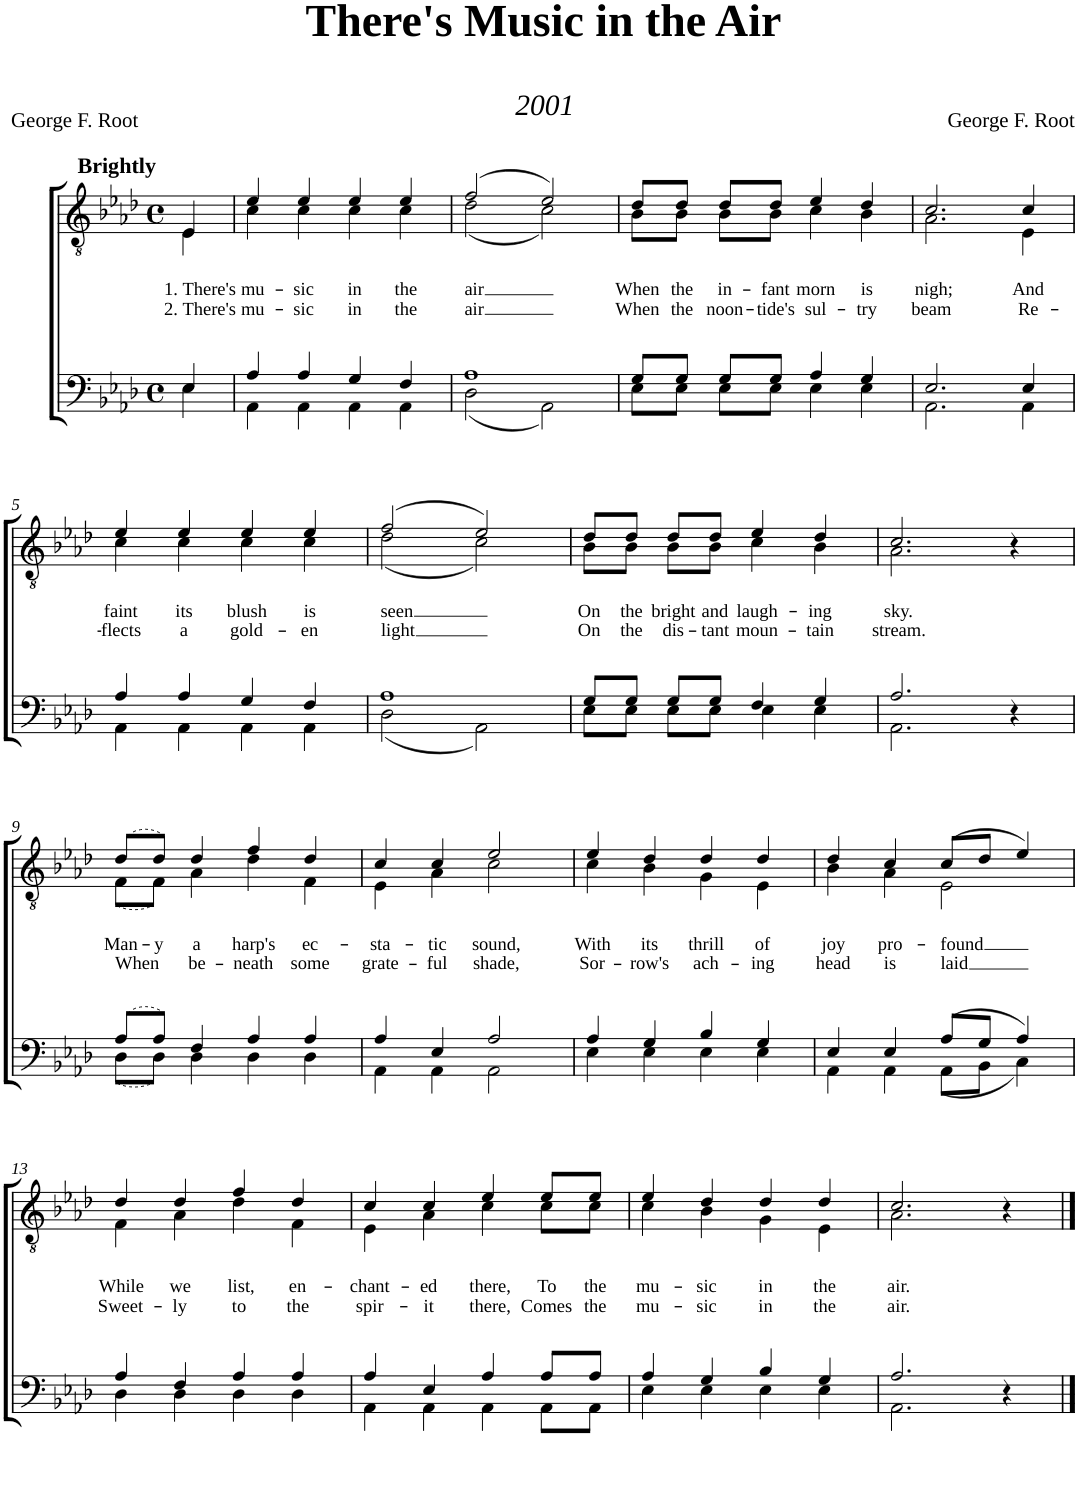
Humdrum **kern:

**kern	**kern	**text	**text
*part2	*part1	*part1	*part1
*staff2	*staff1	*staff1	*staff1
*I"Piano	*I"Piano	*	*
*I'Pno	*I'Pno	*	*
*clefF4	*clefGv2	*	*
*k[b-e-a-d-]	*k[b-e-a-d-]	*	*
*M4/4	*M4/4	*	*
*met(c)	*met(c)	*	*
=	=	=	=
*^	*	*	*
!	!	!LO:TX:a:B:t=Brightly	!	!
!	!	!	!LO:LY:b	!LO:LY:b
*	*	*^	*	*
4E-/	4E-\	4E-/	4E-\	1. There's	2. There's
=1	=1	=1	=1	=1	=1
!	!	!	!	!LO:LY:b	!LO:LY:b
4A-/	4AA-\	4e-/	4c\	mu-	mu-
!	!	!	!	!LO:LY:b	!LO:LY:b
4A-/	4AA-\	4e-/	4c\	-sic	-sic
!	!	!	!	!LO:LY:b	!LO:LY:b
4G/	4AA-\	4e-/	4c\	in	in
!	!	!	!	!LO:LY:b	!LO:LY:b
4F/	4AA-\	4e-/	4c\	the	the
=2	=2	=2	=2	=2	=2
!	!	!	!	!LO:LY:b	!LO:LY:b
1A-	(2D-\	(2f/	(2d-\	air	air
.	2AA-\)	2e-/)	2c\)	.	.
=3	=3	=3	=3	=3	=3
!	!	!	!	!LO:LY:b	!LO:LY:b
8G/L	8E-\L	8d-/L	8B-\L	When	When
!	!	!	!	!LO:LY:b	!LO:LY:b
8G/J	8E-\J	8d-/J	8B-\J	the	the
!	!	!	!	!LO:LY:b	!LO:LY:b
8G/L	8E-\L	8d-/L	8B-\L	in-	noon-
!	!	!	!	!LO:LY:b	!LO:LY:b
8G/J	8E-\J	8d-/J	8B-\J	-fant	-tide's
!	!	!	!	!LO:LY:b	!LO:LY:b
4A-/	4E-\	4e-/	4c\	morn	sul-
!	!	!	!	!LO:LY:b	!LO:LY:b
4G/	4E-\	4d-/	4B-\	is	-try
=4	=4	=4	=4	=4	=4
!	!	!	!	!LO:LY:b	!LO:LY:b
2.E-/	2.AA-\	2.c/	2.A-\	nigh;	beam
!	!	!	!	!LO:LY:b	!LO:LY:b
4E-/	4AA-\	4c/	4E-\	And	Re-
!!LO:LB:g=z	!!
=5	=5	=5	=5	=5	=5
!	!	!	!	!LO:LY:b	!LO:LY:b
4A-/	4AA-\	4e-/	4c\	faint	-flects
!	!	!	!	!LO:LY:b	!LO:LY:b
4A-/	4AA-\	4e-/	4c\	its	a
!	!	!	!	!LO:LY:b	!LO:LY:b
4G/	4AA-\	4e-/	4c\	blush	gold-
!	!	!	!	!LO:LY:b	!LO:LY:b
4F/	4AA-\	4e-/	4c\	is	-en
=6	=6	=6	=6	=6	=6
!	!	!	!	!LO:LY:b	!LO:LY:b
1A-	(2D-\	(2f/	(2d-\	seen	light
.	2AA-\)	2e-/)	2c\)	.	.
=7	=7	=7	=7	=7	=7
!	!	!	!	!LO:LY:b	!LO:LY:b
8G/L	8E-\L	8d-/L	8B-\L	On	On
!	!	!	!	!LO:LY:b	!LO:LY:b
8G/J	8E-\J	8d-/J	8B-\J	the	the
!	!	!	!	!LO:LY:b	!LO:LY:b
8G/L	8E-\L	8d-/L	8B-\L	bright	dis-
!	!	!	!	!LO:LY:b	!LO:LY:b
8G/J	8E-\J	8d-/J	8B-\J	and	-tant
!	!	!	!	!LO:LY:b	!LO:LY:b
4F/	4E-\	4e-/	4c\	laugh-	moun-
!	!	!	!	!LO:LY:b	!LO:LY:b
4G/	4E-\	4d-/	4B-\	-ing	-tain
=8	=8	=8	=8	=8	=8
!	!	!	!	!LO:LY:b	!LO:LY:b
2.A-/	2.AA-\	2.c/	2.A-\	sky.	stream.
4r	4ryy	4r	4ryy	.	.
!!LO:LB:g=z	!!
=9	=9	=9	=9	=9	=9
!	!	!	!	!LO:LY:b	!LO:LY:b
(8A-/L	(8D-\L	(8d-/L	(8F\L	Man-	When
!	!	!	!	!LO:LY:b	!
8A-/J)	8D-\J)	8d-/J)	8F\J)	-y	.
!	!	!	!	!LO:LY:b	!LO:LY:b
4F/	4D-\	4d-/	4A-\	a	be-
!	!	!	!	!LO:LY:b	!LO:LY:b
4A-/	4D-\	4f/	4d-\	harp's	-neath
!	!	!	!	!LO:LY:b	!LO:LY:b
4A-/	4D-\	4d-/	4F\	ec-	some
=10	=10	=10	=10	=10	=10
!	!	!	!	!LO:LY:b	!LO:LY:b
4A-/	4AA-\	4c/	4E-\	-sta-	grate-
!	!	!	!	!LO:LY:b	!LO:LY:b
4E-/	4AA-\	4c/	4A-\	-tic	-ful
!	!	!	!	!LO:LY:b	!LO:LY:b
2A-/	2AA-\	2e-/	2c\	sound,	shade,
=11	=11	=11	=11	=11	=11
!	!	!	!	!LO:LY:b	!LO:LY:b
4A-/	4E-\	4e-/	4c\	With	Sor-
!	!	!	!	!LO:LY:b	!LO:LY:b
4G/	4E-\	4d-/	4B-\	its	-row's
!	!	!	!	!LO:LY:b	!LO:LY:b
4B-/	4E-\	4d-/	4G\	thrill	ach-
!	!	!	!	!LO:LY:b	!LO:LY:b
4G/	4E-\	4d-/	4E-\	of	-ing
=12	=12	=12	=12	=12	=12
!	!	!	!	!LO:LY:b	!LO:LY:b
4E-/	4AA-\	4d-/	4B-\	joy	head
!	!	!	!	!LO:LY:b	!LO:LY:b
4E-/	4AA-\	4c/	4A-\	pro-	is
!	!	!	!	!LO:LY:b	!LO:LY:b
(8A-/L	(8AA-\L	(8c/L	2E-\	-found	laid
8G/J	8BB-\J	8d-/J	.	.	.
4A-/)	4C\)	4e-/)	.	.	.
!!LO:LB:g=z	!!
=13	=13	=13	=13	=13	=13
!	!	!	!	!LO:LY:b	!LO:LY:b
4A-/	4D-\	4d-/	4F\	While	Sweet-
!	!	!	!	!LO:LY:b	!LO:LY:b
4F/	4D-\	4d-/	4A-\	we	-ly
!	!	!	!	!LO:LY:b	!LO:LY:b
4A-/	4D-\	4f/	4d-\	list,	to
!	!	!	!	!LO:LY:b	!LO:LY:b
4A-/	4D-\	4d-/	4F\	en-	the
=14	=14	=14	=14	=14	=14
!	!	!	!	!LO:LY:b	!LO:LY:b
4A-/	4AA-\	4c/	4E-\	-chant-	spir-
!	!	!	!	!LO:LY:b	!LO:LY:b
4E-/	4AA-\	4c/	4A-\	-ed	-it
!	!	!	!	!LO:LY:b	!LO:LY:b
4A-/	4AA-\	4e-/	4c\	there,	there,
!	!	!	!	!LO:LY:b	!LO:LY:b
8A-/L	8AA-\L	8e-/L	8c\L	To	Comes
!	!	!	!	!LO:LY:b	!LO:LY:b
8A-/J	8AA-\J	8e-/J	8c\J	the	the
=15	=15	=15	=15	=15	=15
!	!	!	!	!LO:LY:b	!LO:LY:b
4A-/	4E-\	4e-/	4c\	mu-	mu-
!	!	!	!	!LO:LY:b	!LO:LY:b
4G/	4E-\	4d-/	4B-\	-sic	-sic
!	!	!	!	!LO:LY:b	!LO:LY:b
4B-/	4E-\	4d-/	4G\	in	in
!	!	!	!	!LO:LY:b	!LO:LY:b
4G/	4E-\	4d-/	4E-\	the	the
=16	=16	=16	=16	=16	=16
!	!	!	!	!LO:LY:b	!LO:LY:b
2.A-/	2.AA-\	2.c/	2.A-\	air.	air.
4r	4ryy	4r	4ryy	.	.
*v	*v	*	*	*	*
*	*v	*v	*	*
==	==	==	==
*-	*-	*-	*-
